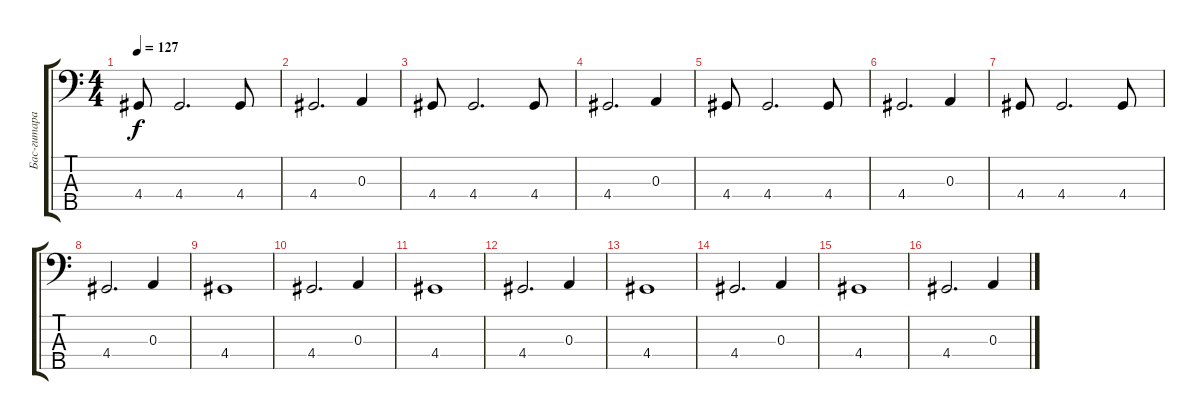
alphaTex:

\track ("Бас-гитара" "Бас-гитара") {instrument electricbassfinger}
\staff {score tabs}
\tuning (G2 D2 A1 E1 B0) {hide}
\ts (4 4)
\tempo 127
\clef f4
\ks c
4.4.8{dy f} 4.4.2{d} 4.4.8 |
4.4.2{d} 0.3.4 |
4.4.8 4.4.2{d} 4.4.8 |
4.4.2{d} 0.3.4 |
4.4.8 4.4.2{d} 4.4.8 |
4.4.2{d} 0.3.4 |
4.4.8 4.4.2{d} 4.4.8 |
4.4.2{d} 0.3.4 |
4.4.1 |
4.4.2{d} 0.3.4 |
4.4.1 |
4.4.2{d} 0.3.4 |
4.4.1 |
4.4.2{d} 0.3.4 |
4.4.1 |
4.4.2{d} 0.3.4
